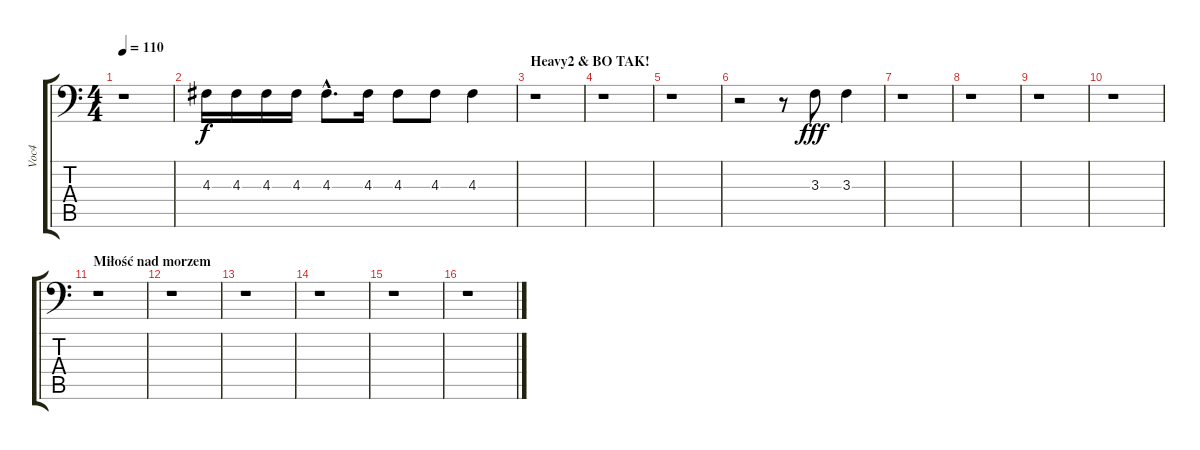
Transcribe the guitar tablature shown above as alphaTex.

\track ("Voc4" "Voc4") {instrument pad3polysynth}
\staff {score tabs}
\tuning (B3 Gb3 D3 A2 E2 A1) {hide}
\ts (4 4)
\tempo 110
\clef f4
\ks c
r.1{dy f} |
4.3.16 4.3.16 4.3.16 4.3.16 4.3{hac}.8{d} 4.3.16 4.3.8 4.3.8 4.3.4 |
\section ("" "Heavy2 & BO TAK!")
r.1 |
r.1 |
r.1 |
r.2 r.8 3.3.8{dy fff} 3.3.4 |
r.1 |
r.1 |
r.1 |
r.1 |
\section ("" "Miłość nad morzem")
r.1 |
r.1 |
r.1 |
r.1 |
r.1 |
r.1
